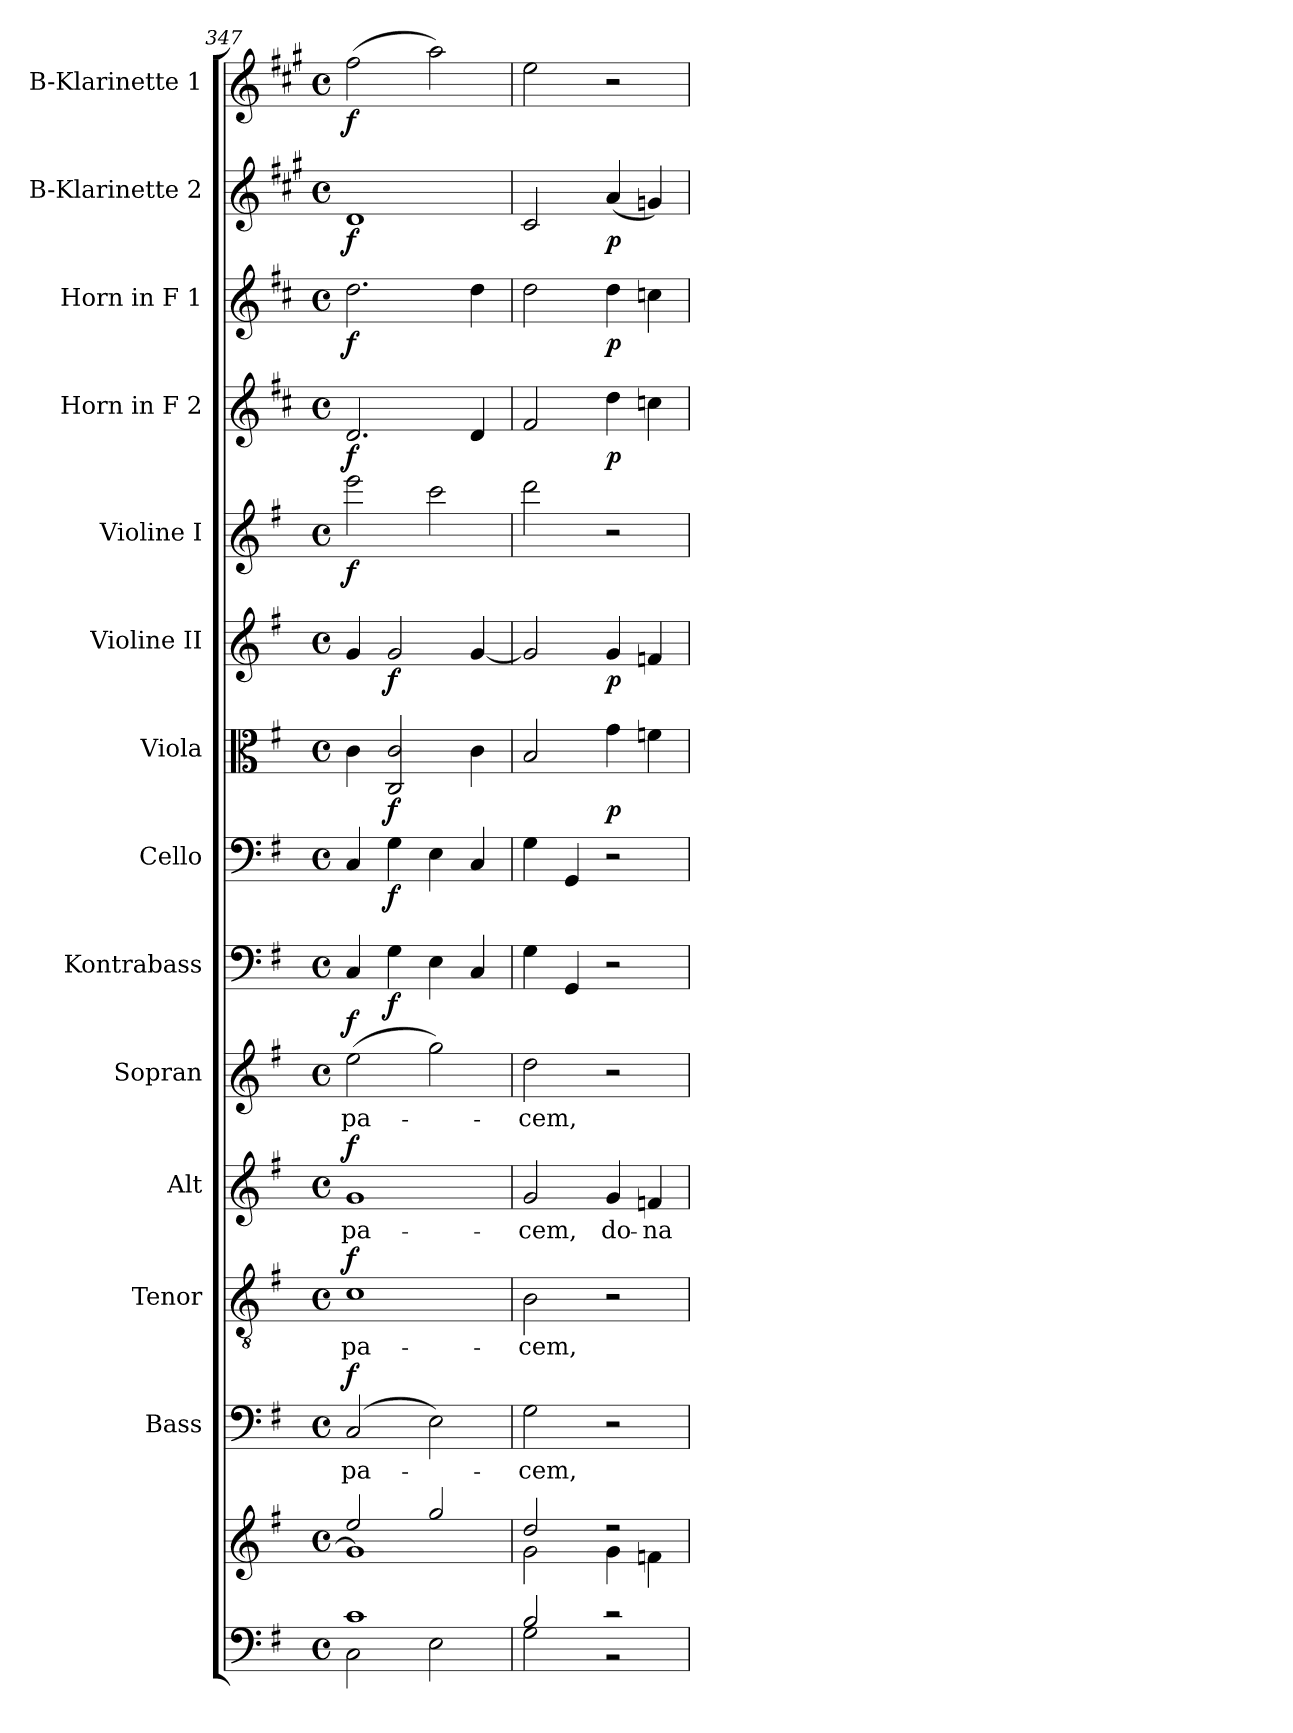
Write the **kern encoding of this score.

**kern	**kern	**kern	**text	**dynam	**kern	**text	**dynam	**kern	**text	**dynam	**kern	**text	**dynam	**kern	**dynam	**kern	**dynam	**kern	**dynam	**kern	**dynam	**kern	**dynam	**kern	**dynam	**kern	**dynam	**kern	**dynam	**kern	**dynam
*part14	*part14	*part13	*part13	*part13	*part12	*part12	*part12	*part11	*part11	*part11	*part10	*part10	*part10	*part9	*part9	*part8	*part8	*part7	*part7	*part6	*part6	*part5	*part5	*part4	*part4	*part3	*part3	*part2	*part2	*part1	*part1
*staff15	*staff14	*staff13	*staff13	*staff13	*staff12	*staff12	*staff12	*staff11	*staff11	*staff11	*staff10	*staff10	*staff10	*staff9	*staff9	*staff8	*staff8	*staff7	*staff7	*staff6	*staff6	*staff5	*staff5	*staff4	*staff4	*staff3	*staff3	*staff2	*staff2	*staff1	*staff1
*	*	*I"Bass	*	*	*I"Tenor	*	*	*I"Alt	*	*	*I"Sopran	*	*	*I"Kontrabass	*	*I"Cello	*	*I"Viola	*	*I"Violine II	*	*I"Violine I	*	*I"Horn in F 2	*	*I"Horn in F 1	*	*I"B-Klarinette 2	*	*I"B-Klarinette 1	*
*	*	*I'B.	*	*	*I'T.	*	*	*I'A.	*	*	*I'S.	*	*	*I'Kb.	*	*	*	*I'Vla.	*	*I'Vl. II	*	*I'Vl. I	*	*	*	*	*	*I'B Kl. 2	*	*I'B Kl. 1	*
*clefF4	*clefG2	*clefF4	*	*	*clefGv2	*	*	*clefG2	*	*	*clefG2	*	*	*clefF4	*	*clefF4	*	*clefC3	*	*clefG2	*	*clefG2	*	*clefG2	*	*clefG2	*	*clefG2	*	*clefG2	*
*	*	*	*	*	*	*	*	*	*	*	*	*	*	*ITrd7c12	*	*	*	*	*	*	*	*	*	*ITrd4c7	*	*ITrd4c7	*	*ITrd1c2	*	*ITrd1c2	*
*k[f#]	*k[f#]	*k[f#]	*	*	*k[f#]	*	*	*k[f#]	*	*	*k[f#]	*	*	*k[f#]	*	*k[f#]	*	*k[f#]	*	*k[f#]	*	*k[f#]	*	*k[f#]	*	*k[f#]	*	*k[f#]	*	*k[f#]	*
*G:	*G:	*G:	*	*	*G:	*	*	*G:	*	*	*G:	*	*	*G:	*	*G:	*	*G:	*	*G:	*	*G:	*	*G:	*	*G:	*	*G:	*	*G:	*
*M4/4	*M4/4	*M4/4	*	*	*M4/4	*	*	*M4/4	*	*	*M4/4	*	*	*M4/4	*	*M4/4	*	*M4/4	*	*M4/4	*	*M4/4	*	*M4/4	*	*M4/4	*	*M4/4	*	*M4/4	*
*met(c)	*met(c)	*met(c)	*	*	*met(c)	*	*	*met(c)	*	*	*met(c)	*	*	*met(c)	*	*met(c)	*	*met(c)	*	*met(c)	*	*met(c)	*	*met(c)	*	*met(c)	*	*met(c)	*	*met(c)	*
=347	=347	=347	=347	=347	=347	=347	=347	=347	=347	=347	=347	=347	=347	=347	=347	=347	=347	=347	=347	=347	=347	=347	=347	=347	=347	=347	=347	=347	=347	=347	=347
*^	*^	*	*	*	*	*	*	*	*	*	*	*	*	*	*	*	*	*	*	*	*	*	*	*	*	*	*	*	*	*	*
!	!	!	!	!	!LO:LY:b	!LO:DY:a	!	!LO:LY:b	!LO:DY:a	!	!LO:LY:b	!LO:DY:a	!	!LO:LY:b	!LO:DY:a	!	!	!	!	!	!	!	!	!	!LO:DY:b	!	!LO:DY:b	!	!LO:DY:b	!	!LO:DY:b	!	!LO:DY:b
1c	2C\	2ee/	1g]	(2C/	pa-	f	1c	pa-	f	1g	pa-	f	(>2ee\	pa-	f	4CC/	.	4C/	.	4c\	.	4g/	.	2eee\	f	2.G/	f	2.g\	f	1c	f	(>2ee\	f
!	!	!	!	!	!	!	!	!	!	!	!	!	!	!	!	!	!LO:DY:b	!	!LO:DY:b	!	!LO:DY:b	!	!LO:DY:b	!	!	!	!	!	!	!	!	!	!
.	.	.	.	.	.	.	.	.	.	.	.	.	.	.	.	4GG\	f	4G\	f	2C/ 2c/	f	2g/	f	.	.	.	.	.	.	.	.	.	.
.	2E\	2gg/	.	2E\)	.	.	.	.	.	.	.	.	2gg\)	.	.	4EE\	.	4E\	.	.	.	.	.	2ccc\	.	.	.	.	.	.	.	2gg\)	.
.	.	.	.	.	.	.	.	.	.	.	.	.	.	.	.	4CC/	.	4C/	.	4c\	.	[4g/	.	.	.	4G/	.	4g\	.	.	.	.	.
=348	=348	=348	=348	=348	=348	=348	=348	=348	=348	=348	=348	=348	=348	=348	=348	=348	=348	=348	=348	=348	=348	=348	=348	=348	=348	=348	=348	=348	=348	=348	=348	=348	=348
!	!	!	!	!	!LO:LY:b	!	!	!LO:LY:b	!	!	!LO:LY:b	!	!	!LO:LY:b	!	!	!	!	!	!	!	!	!	!	!	!	!	!	!	!	!	!	!
2B/	2G\	2dd/	2g\	2G\	-cem,	.	2B\	-cem,	.	2g/	-cem,	.	2dd\	-cem,	.	4GG\	.	4G\	.	2B/	.	2g/]	.	2ddd\	.	2B/	.	2g\	.	2B/	.	2dd\	.
.	.	.	.	.	.	.	.	.	.	.	.	.	.	.	.	4GGG/	.	4GG/	.	.	.	.	.	.	.	.	.	.	.	.	.	.	.
!	!	!	!	!	!	!	!	!	!	!	!LO:LY:b	!	!	!	!	!	!	!	!	!	!LO:DY:b	!	!LO:DY:b	!	!	!	!LO:DY:b	!	!LO:DY:b	!	!LO:DY:b	!	!
2r	2r	2rdd	4g\	2r	.	.	2r	.	.	4g/	do-	.	2r	.	.	2r	.	2r	.	4g\	p	4g/	p	2r	.	4g\	p	4g\	p	(<4g/	p	2r	.
!	!	!	!	!	!	!	!	!	!	!	!LO:LY:b	!	!	!	!	!	!	!	!	!	!	!	!	!	!	!	!	!	!	!	!	!	!
.	.	.	4fn\	.	.	.	.	.	.	4fn/	-na	.	.	.	.	.	.	.	.	4fn\	.	4fn/	.	.	.	4fn\	.	4fn\	.	4fn/)	.	.	.
*v	*v	*	*	*	*	*	*	*	*	*	*	*	*	*	*	*	*	*	*	*	*	*	*	*	*	*	*	*	*	*	*	*	*
*	*v	*v	*	*	*	*	*	*	*	*	*	*	*	*	*	*	*	*	*	*	*	*	*	*	*	*	*	*	*	*	*	*
=	=	=	=	=	=	=	=	=	=	=	=	=	=	=	=	=	=	=	=	=	=	=	=	=	=	=	=	=	=	=	=
*-	*-	*-	*-	*-	*-	*-	*-	*-	*-	*-	*-	*-	*-	*-	*-	*-	*-	*-	*-	*-	*-	*-	*-	*-	*-	*-	*-	*-	*-	*-	*-
